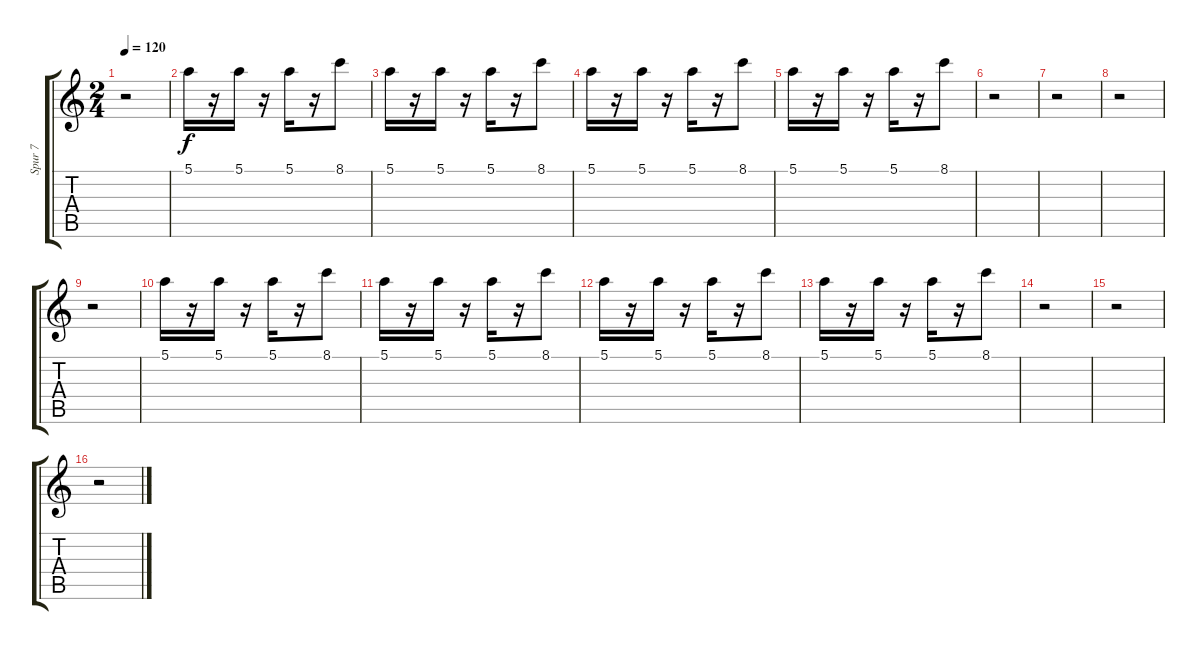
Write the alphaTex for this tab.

\track ("Spur 7" "Spur 7") {instrument acousticguitarsteel}
\staff {score tabs}
\tuning (E4 B3 G3 D3 A2 E2) {hide}
\ts (2 4)
\tempo 120
\clef g2
\ks c
r.2{dy f} |
5.1.16 r.16 5.1.16 r.16 5.1.16 r.16 8.1.8 |
5.1.16 r.16 5.1.16 r.16 5.1.16 r.16 8.1.8 |
5.1.16 r.16 5.1.16 r.16 5.1.16 r.16 8.1.8 |
5.1.16 r.16 5.1.16 r.16 5.1.16 r.16 8.1.8 |
r.2 |
r.2 |
r.2 |
r.2 |
5.1.16 r.16 5.1.16 r.16 5.1.16 r.16 8.1.8 |
5.1.16 r.16 5.1.16 r.16 5.1.16 r.16 8.1.8 |
5.1.16 r.16 5.1.16 r.16 5.1.16 r.16 8.1.8 |
5.1.16 r.16 5.1.16 r.16 5.1.16 r.16 8.1.8 |
r.2 |
r.2 |
r.2
